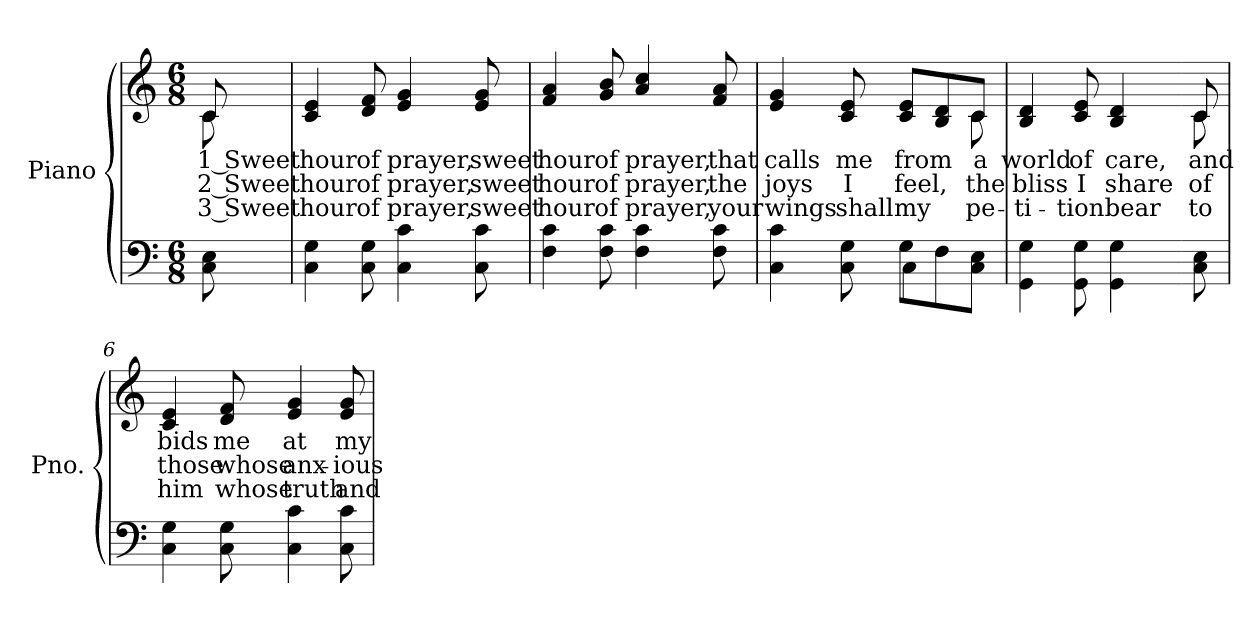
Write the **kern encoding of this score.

**kern	**kern	**text	**text	**text
*part2	*part1	*part1	*part1	*part1
*staff2	*staff1	*staff1	*staff1	*staff1
*I"Piano	*I"Piano	*	*	*
*I'Pno.	*I'Pno.	*	*	*
!!LO:PB:g=z
*clefF4	*clefG2	*	*	*
*k[]	*k[]	*	*	*
*C:	*C:	*	*	*
*M6/8	*M6/8	*	*	*
=	=	=	=	=
!	!	!LO:LY:b:color=#000000	!LO:LY:b:color=#000000	!LO:LY:b:color=#000000
*	*^	*	*	*
8Ci\ 8Ei	8ci/	8ci\	1 Sweet	2 Sweet	3 Sweet
*	*v	*v	*	*	*
=1	=1	=1	=1	=1
*	*^	*	*	*
!	!	!	!LO:LY:b:color=#000000	!LO:LY:b:color=#000000	!LO:LY:b:color=#000000
*	*v	*v	*	*	*
4Ci\ 4Gi	4ci/ 4ei	hour	hour	hour
!	!	!LO:LY:b:color=#000000	!LO:LY:b:color=#000000	!LO:LY:b:color=#000000
8Ci\ 8Gi	8di/ 8fi	of	of	of
!	!	!LO:LY:b:color=#000000	!LO:LY:b:color=#000000	!LO:LY:b:color=#000000
4Ci\ 4ci	4ei/ 4gi	prayer,	prayer,	prayer,
!	!	!LO:LY:b:color=#000000	!LO:LY:b:color=#000000	!LO:LY:b:color=#000000
8Ci\ 8ci	8ei/ 8gi	sweet	sweet	sweet
=2	=2	=2	=2	=2
!	!	!LO:LY:b:color=#000000	!LO:LY:b:color=#000000	!LO:LY:b:color=#000000
4Fi\ 4ci	4fi/ 4ai	hour	hour	hour
!	!	!LO:LY:b:color=#000000	!LO:LY:b:color=#000000	!LO:LY:b:color=#000000
8Fi\ 8ci	8gi/ 8bi	of	of	of
!	!	!LO:LY:b:color=#000000	!LO:LY:b:color=#000000	!LO:LY:b:color=#000000
4Fi\ 4ci	4ai/ 4cci	prayer,	prayer,	prayer,
!	!	!LO:LY:b:color=#000000	!LO:LY:b:color=#000000	!LO:LY:b:color=#000000
8Fi\ 8ci	8fi/ 8ai	that	the	your
=3	=3	=3	=3	=3
*^	*	*	*	*
!	!	!	!LO:LY:b:color=#000000	!LO:LY:b:color=#000000	!LO:LY:b:color=#000000
*	*	*^	*	*	*
4Ci\ 4ci	4.ryy	4ei/ 4gi	4.ryy	calls	joys	wings
!	!	!	!	!LO:LY:b:color=#000000	!LO:LY:b:color=#000000	!LO:LY:b:color=#000000
8Ci\ 8Gi	.	8ci/ 8ei	.	me	I	shall
!	!	!	!	!LO:LY:b:color=#000000	!LO:LY:b:color=#000000	!LO:LY:b:color=#000000
8Gi\L	4Ci\	8ci/ 8ei/L	8ryy	from	feel,	my
8Fi\	.	8Bi/ 8di/	8ryy	.	.	.
!	!	!	!	!LO:LY:b:color=#000000	!LO:LY:b:color=#000000	!LO:LY:b:color=#000000
8Ci\ 8Ei\J	8ryy	8ci/J	8ci\	a	the	pe-
*v	*v	*	*	*	*	*
!!LO:LB:g=z	!!
=4	=4	=4	=4	=4	=4
*^	*	*	*	*	*
!	!	!	!	!LO:LY:b:color=#000000	!LO:LY:b:color=#000000	!LO:LY:b:color=#000000
*v	*v	*	*	*	*	*
4GGi\ 4Gi	4Bi/ 4di	4.ryy	world	bliss	-ti-
!	!	!	!LO:LY:b:color=#000000	!LO:LY:b:color=#000000	!LO:LY:b:color=#000000
8GGi\ 8Gi	8ci/ 8ei	.	of	I	-tion
!	!	!	!LO:LY:b:color=#000000	!LO:LY:b:color=#000000	!LO:LY:b:color=#000000
4GGi\ 4Gi	4Bi/ 4di	8ryy	care,	share	bear
.	.	8ryy	.	.	.
=5-	=5-	=5-	=5-	=5-	=5-
!	!	!	!LO:LY:b:color=#000000	!LO:LY:b:color=#000000	!LO:LY:b:color=#000000
8Ci\ 8Ei	8ci/	8ci\	and	of	to
*	*v	*v	*	*	*
=6	=6	=6	=6	=6
*	*^	*	*	*
!	!	!	!LO:LY:b:color=#000000	!LO:LY:b:color=#000000	!LO:LY:b:color=#000000
*	*v	*v	*	*	*
4Ci\ 4Gi	4ci/ 4ei	bids	those	him
!	!	!LO:LY:b:color=#000000	!LO:LY:b:color=#000000	!LO:LY:b:color=#000000
8Ci\ 8Gi	8di/ 8fi	me	whose	whose
!	!	!LO:LY:b:color=#000000	!LO:LY:b:color=#000000	!LO:LY:b:color=#000000
4Ci\ 4ci	4ei/ 4gi	at	anx-	truth
!	!	!LO:LY:b:color=#000000	!LO:LY:b:color=#000000	!LO:LY:b:color=#000000
8Ci\ 8ci	8ei/ 8gi	my	-ious	and
=	=	=	=	=
*-	*-	*-	*-	*-
